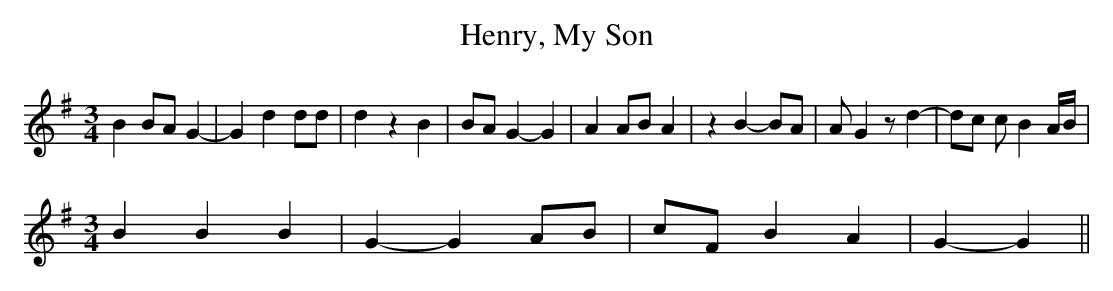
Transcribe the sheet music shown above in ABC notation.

X:1
T:Henry, My Son
M:3/4
L:1/4
K:G
 B B/2A/2 G-| G d d/2d/2| d z B| B/2A/2 G- G| A A/2B/2 A| z B- B/2A/2|\
 A/2 G z/2 d-| d/2c/2 c/2 B A/4B/4|
M:3/4
 B B B| G- G A/2B/2| c/2F/2 B A| G- G||
